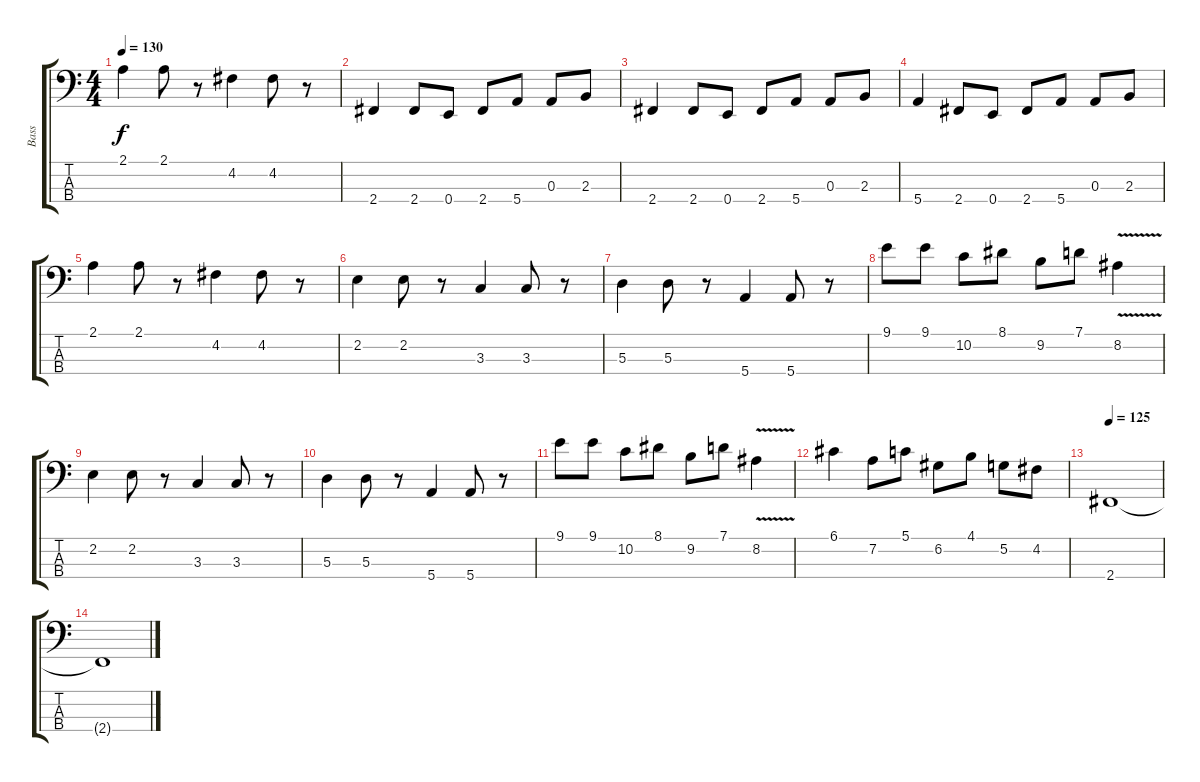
\track ("Bass" "Bass") {instrument electricbassfinger}
\staff {score tabs}
\tuning (G2 D2 A1 E1) {hide}
\ts (4 4)
\tempo 130
\clef f4
\ks c
2.1.4{dy f} 2.1.8 r.8 4.2.4 4.2.8 r.8 |
2.4.4 2.4.8 0.4.8 2.4.8 5.4.8 0.3.8 2.3.8 |
2.4.4 2.4.8 0.4.8 2.4.8 5.4.8 0.3.8 2.3.8 |
5.4.4 2.4.8 0.4.8 2.4.8 5.4.8 0.3.8 2.3.8 |
2.1.4 2.1.8 r.8 4.2.4 4.2.8 r.8 |
2.2.4 2.2.8 r.8 3.3.4 3.3.8 r.8 |
5.3.4 5.3.8 r.8 5.4.4 5.4.8 r.8 |
9.1.8 9.1.8 10.2.8 8.1.8 9.2.8 7.1.8 8.2{v}.4 |
2.2.4 2.2.8 r.8 3.3.4 3.3.8 r.8 |
5.3.4 5.3.8 r.8 5.4.4 5.4.8 r.8 |
9.1.8 9.1.8 10.2.8 8.1.8 9.2.8 7.1.8 8.2{v}.4 |
6.1.4 7.2.8 5.1.8 6.2.8 4.1.8 5.2.8 4.2.8 |
\tempo 125
2.4.1 |
2.4{t}.1
